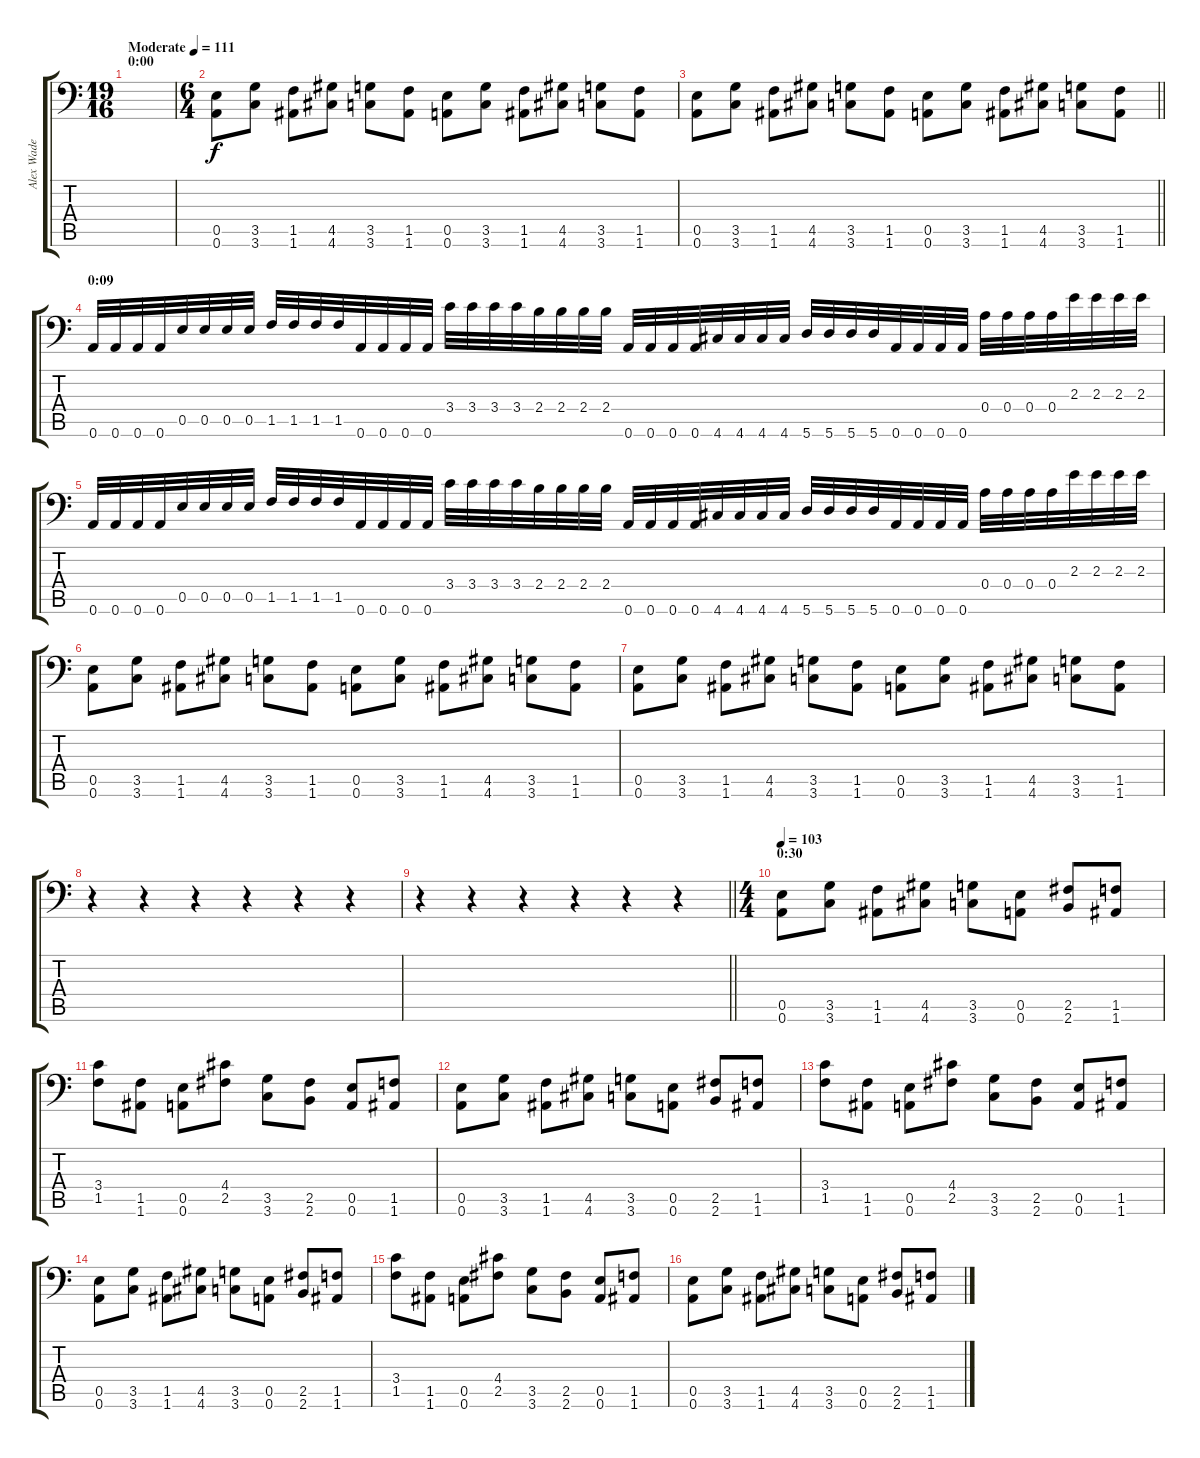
\track ("Alex Wade" "Alex Wade") {instrument distortionguitar}
\staff {score tabs}
\tuning (B3 Gb3 D3 A2 E2 A1) {hide}
\ts (19 16)
\section ("" "0:00")
\tempo (111 "Moderate")
\clef f4
\ks c
|
\ts (6 4)
(0.5 0.6).8 (3.5 3.6).8 (1.5 1.6).8 (4.5 4.6).8 (3.5 3.6).8 (1.5 1.6).8 (0.5 0.6).8 (3.5 3.6).8 (1.5 1.6).8 (4.5 4.6).8 (3.5 3.6).8 (1.5 1.6).8 |
\barLineRight lightlight
(0.5 0.6).8 (3.5 3.6).8 (1.5 1.6).8 (4.5 4.6).8 (3.5 3.6).8 (1.5 1.6).8 (0.5 0.6).8 (3.5 3.6).8 (1.5 1.6).8 (4.5 4.6).8 (3.5 3.6).8 (1.5 1.6).8 |
\section ("" "0:09")
0.6.32 0.6.32 0.6.32 0.6.32 0.5.32 0.5.32 0.5.32 0.5.32 1.5.32 1.5.32 1.5.32 1.5.32 0.6.32 0.6.32 0.6.32 0.6.32 3.4.32 3.4.32 3.4.32 3.4.32 2.4.32 2.4.32 2.4.32 2.4.32 0.6.32 0.6.32 0.6.32 0.6.32 4.6.32 4.6.32 4.6.32 4.6.32 5.6.32 5.6.32 5.6.32 5.6.32 0.6.32 0.6.32 0.6.32 0.6.32 0.4.32 0.4.32 0.4.32 0.4.32 2.3.32 2.3.32 2.3.32 2.3.32 |
0.6.32 0.6.32 0.6.32 0.6.32 0.5.32 0.5.32 0.5.32 0.5.32 1.5.32 1.5.32 1.5.32 1.5.32 0.6.32 0.6.32 0.6.32 0.6.32 3.4.32 3.4.32 3.4.32 3.4.32 2.4.32 2.4.32 2.4.32 2.4.32 0.6.32 0.6.32 0.6.32 0.6.32 4.6.32 4.6.32 4.6.32 4.6.32 5.6.32 5.6.32 5.6.32 5.6.32 0.6.32 0.6.32 0.6.32 0.6.32 0.4.32 0.4.32 0.4.32 0.4.32 2.3.32 2.3.32 2.3.32 2.3.32 |
(0.5 0.6).8 (3.5 3.6).8 (1.5 1.6).8 (4.5 4.6).8 (3.5 3.6).8 (1.5 1.6).8 (0.5 0.6).8 (3.5 3.6).8 (1.5 1.6).8 (4.5 4.6).8 (3.5 3.6).8 (1.5 1.6).8 |
(0.5 0.6).8 (3.5 3.6).8 (1.5 1.6).8 (4.5 4.6).8 (3.5 3.6).8 (1.5 1.6).8 (0.5 0.6).8 (3.5 3.6).8 (1.5 1.6).8 (4.5 4.6).8 (3.5 3.6).8 (1.5 1.6).8 |
r.4 r.4 r.4 r.4 r.4 r.4 |
\barLineRight lightlight
r.4 r.4 r.4 r.4 r.4 r.4 |
\ts (4 4)
\section ("" "0:30")
\tempo 103
(0.5 0.6).8 (3.5 3.6).8 (1.5 1.6).8 (4.5 4.6).8 (3.5 3.6).8 (0.5 0.6).8 (2.5 2.6).8 (1.5 1.6).8 |
(3.4 1.5).8 (1.5 1.6).8 (0.5 0.6).8 (4.4 2.5).8 (3.5 3.6).8 (2.5 2.6).8 (0.5 0.6).8 (1.5 1.6).8 |
(0.5 0.6).8 (3.5 3.6).8 (1.5 1.6).8 (4.5 4.6).8 (3.5 3.6).8 (0.5 0.6).8 (2.5 2.6).8 (1.5 1.6).8 |
(3.4 1.5).8 (1.5 1.6).8 (0.5 0.6).8 (4.4 2.5).8 (3.5 3.6).8 (2.5 2.6).8 (0.5 0.6).8 (1.5 1.6).8 |
(0.5 0.6).8 (3.5 3.6).8 (1.5 1.6).8 (4.5 4.6).8 (3.5 3.6).8 (0.5 0.6).8 (2.5 2.6).8 (1.5 1.6).8 |
(3.4 1.5).8 (1.5 1.6).8 (0.5 0.6).8 (4.4 2.5).8 (3.5 3.6).8 (2.5 2.6).8 (0.5 0.6).8 (1.5 1.6).8 |
(0.5 0.6).8 (3.5 3.6).8 (1.5 1.6).8 (4.5 4.6).8 (3.5 3.6).8 (0.5 0.6).8 (2.5 2.6).8 (1.5 1.6).8
